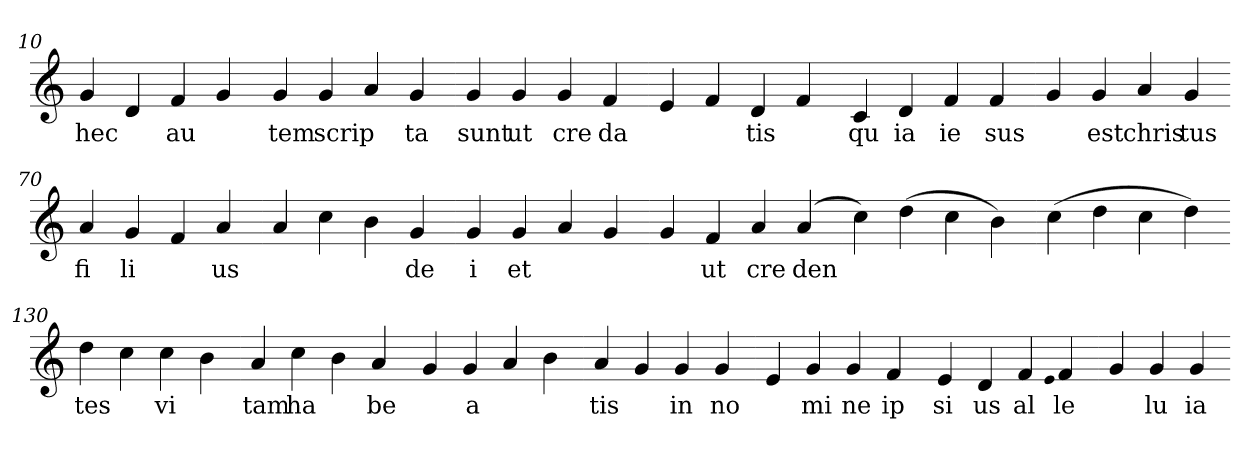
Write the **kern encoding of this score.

**kern	**text
*part1	*part1
*staff1	*staff1
*clefG2	*
=10.	=10.
4g	hec
4d	.
4f	au
4g	.
=20.-	=20.-
4g	tem
4g	scrip
4a	.
4g	ta
=30.-	=30.-
4g	sunt
4g	ut
4g	cre
4f	da
=40.-	=40.-
4e	.
4f	.
4d	tis
4f	.
=50.-	=50.-
4c	qu
4d	ia
4f	ie
4f	sus
=60.-	=60.-
4g	.
4g	est
4a	chris
4g	tus
=70.-	=70.-
4a	fi
4g	li
4f	.
4a	us
=80.-	=80.-
4a	.
4cc	.
4b	.
4g	de
=90.-	=90.-
4g	i
4g	et
4a	.
4g	.
=100.-	=100.-
4g	.
4f	ut
4a	cre
(>4a	den
=110.-	=110.-
4cc)	.
(>4dd	.
4cc	.
4b)	.
=120.-	=120.-
(>4cc	.
4dd	.
4cc	.
4dd)	.
=130.-	=130.-
4dd	tes
4cc	.
4cc	vi
4b	.
=140.-	=140.-
4a	tam
4cc	ha
4b	.
4a	be
=150.-	=150.-
4g	.
4g	a
4a	.
4b	.
=160.-	=160.-
4a	tis
4g	.
4g	in
4g	no
=170.-	=170.-
4e	.
4g	mi
4g	ne
4f	ip
=180.-	=180.-
4e	si
4d	us
4f	al
qqe	.
4f	le
=190.-	=190.-
4g	.
4g	lu
4g	ia
=-	=-
*-	*-
